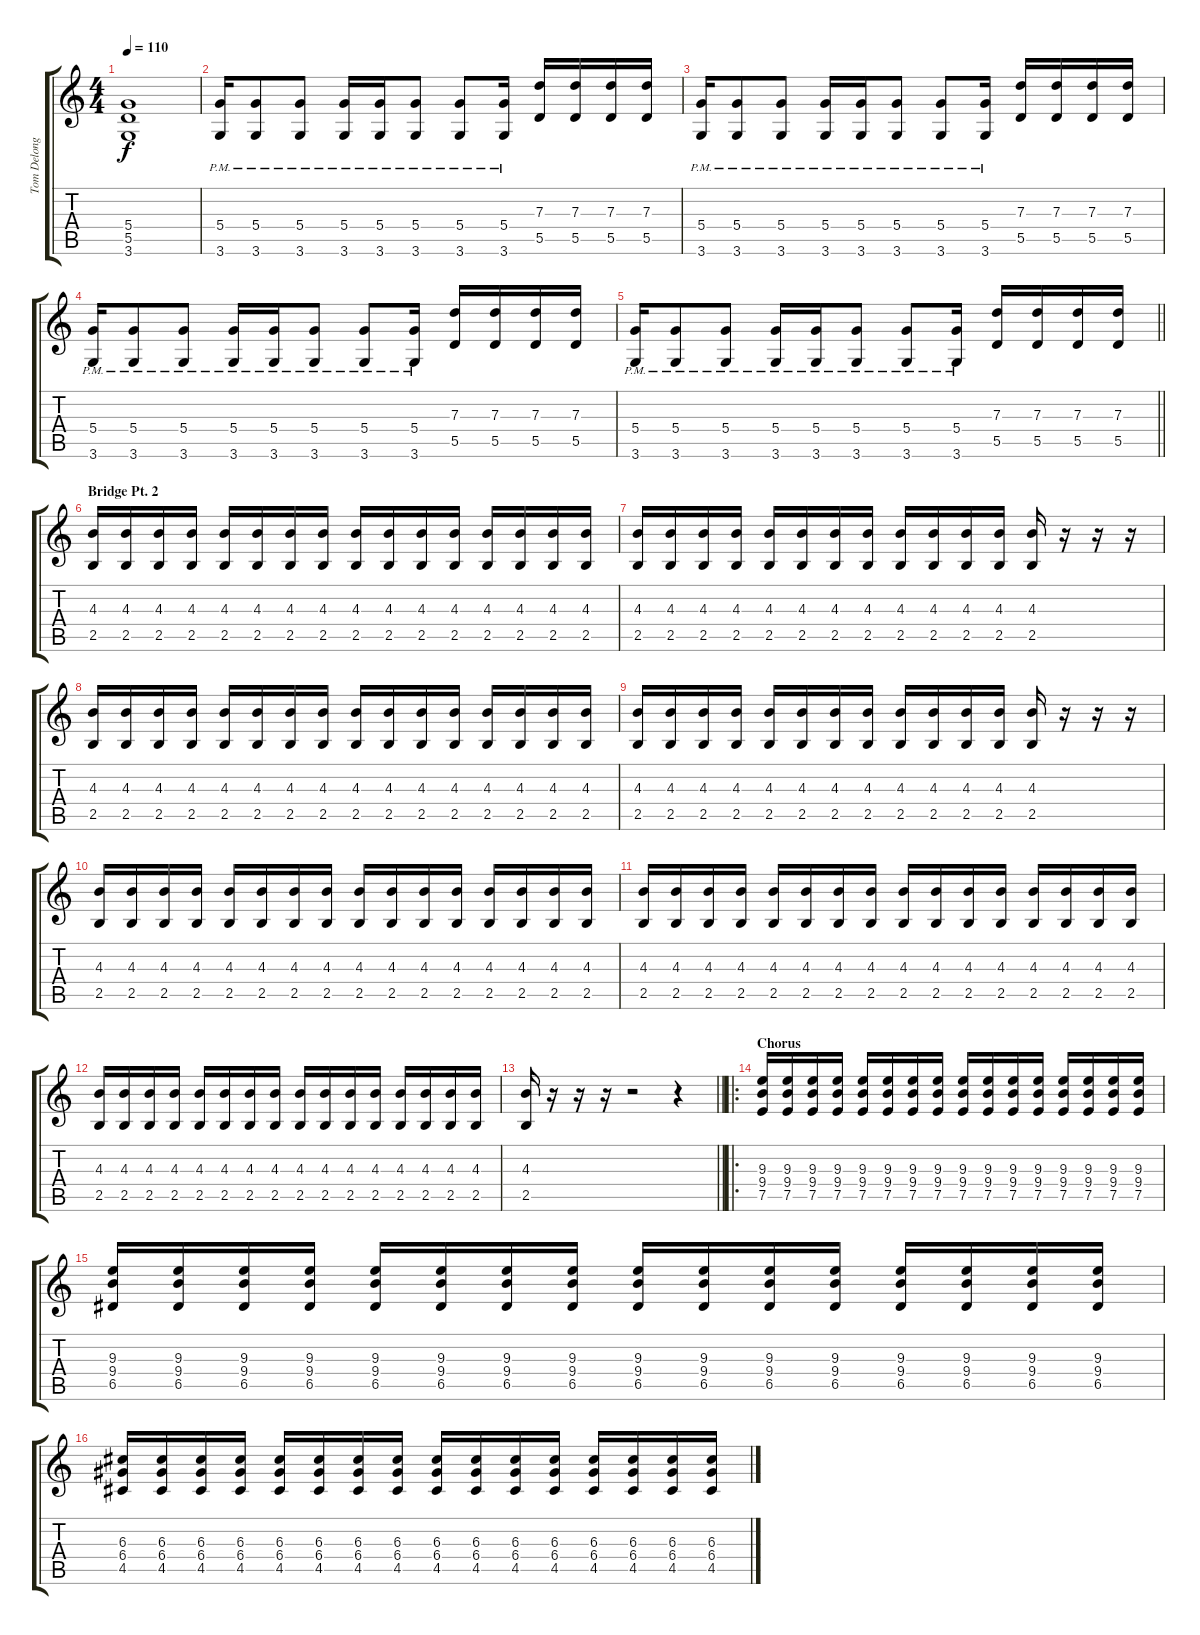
\track ("Tom Delonge (Distortion)" "Tom Delong") {instrument distortionguitar}
\staff {score tabs}
\tuning (E4 B3 G3 D3 A2 E2) {hide}
\ts (4 4)
\tempo 110
\clef g2
\ks c
(5.4{t} 5.5{t} 3.6{t}).1{dy f} |
(5.4 3.6{pm}).16 (5.4{pm} 3.6).8 (5.4{pm} 3.6).8 (5.4{pm} 3.6).16 (5.4{pm} 3.6).16 (5.4{pm} 3.6).8 (5.4{pm} 3.6).8 (5.4{pm} 3.6).16 (7.3 5.5).16 (7.3 5.5).16 (7.3 5.5).16 (7.3 5.5).16 |
(5.4{pm} 3.6{pm}).16 (5.4{pm} 3.6{pm}).8 (5.4{pm} 3.6{pm}).8 (5.4{pm} 3.6{pm}).16 (5.4{pm} 3.6{pm}).16 (5.4{pm} 3.6{pm}).8 (5.4{pm} 3.6{pm}).8 (5.4{pm} 3.6{pm}).16 (7.3 5.5).16 (7.3 5.5).16 (7.3 5.5).16 (7.3 5.5).16 |
(5.4 3.6{pm}).16 (5.4{pm} 3.6).8 (5.4{pm} 3.6).8 (5.4{pm} 3.6).16 (5.4{pm} 3.6).16 (5.4{pm} 3.6).8 (5.4{pm} 3.6).8 (5.4{pm} 3.6).16 (7.3 5.5).16 (7.3 5.5).16 (7.3 5.5).16 (7.3 5.5).16 |
\barLineRight lightlight
(5.4{pm} 3.6{pm}).16 (5.4{pm} 3.6{pm}).8 (5.4{pm} 3.6{pm}).8 (5.4{pm} 3.6{pm}).16 (5.4{pm} 3.6{pm}).16 (5.4{pm} 3.6{pm}).8 (5.4{pm} 3.6{pm}).8 (5.4{pm} 3.6{pm}).16 (7.3 5.5).16 (7.3 5.5).16 (7.3 5.5).16 (7.3 5.5).16 |
\section ("" "Bridge Pt. 2")
(4.3 2.5).16 (4.3 2.5).16 (4.3 2.5).16 (4.3 2.5).16 (4.3 2.5).16 (4.3 2.5).16 (4.3 2.5).16 (4.3 2.5).16 (4.3 2.5).16 (4.3 2.5).16 (4.3 2.5).16 (4.3 2.5).16 (4.3 2.5).16 (4.3 2.5).16 (4.3 2.5).16 (4.3 2.5).16 |
(4.3 2.5).16 (4.3 2.5).16 (4.3 2.5).16 (4.3 2.5).16 (4.3 2.5).16 (4.3 2.5).16 (4.3 2.5).16 (4.3 2.5).16 (4.3 2.5).16 (4.3 2.5).16 (4.3 2.5).16 (4.3 2.5).16 (4.3 2.5).16 r.16 r.16 r.16 |
(4.3 2.5).16 (4.3 2.5).16 (4.3 2.5).16 (4.3 2.5).16 (4.3 2.5).16 (4.3 2.5).16 (4.3 2.5).16 (4.3 2.5).16 (4.3 2.5).16 (4.3 2.5).16 (4.3 2.5).16 (4.3 2.5).16 (4.3 2.5).16 (4.3 2.5).16 (4.3 2.5).16 (4.3 2.5).16 |
(4.3 2.5).16 (4.3 2.5).16 (4.3 2.5).16 (4.3 2.5).16 (4.3 2.5).16 (4.3 2.5).16 (4.3 2.5).16 (4.3 2.5).16 (4.3 2.5).16 (4.3 2.5).16 (4.3 2.5).16 (4.3 2.5).16 (4.3 2.5).16 r.16 r.16 r.16 |
(4.3 2.5).16 (4.3 2.5).16 (4.3 2.5).16 (4.3 2.5).16 (4.3 2.5).16 (4.3 2.5).16 (4.3 2.5).16 (4.3 2.5).16 (4.3 2.5).16 (4.3 2.5).16 (4.3 2.5).16 (4.3 2.5).16 (4.3 2.5).16 (4.3 2.5).16 (4.3 2.5).16 (4.3 2.5).16 |
(4.3 2.5).16 (4.3 2.5).16 (4.3 2.5).16 (4.3 2.5).16 (4.3 2.5).16 (4.3 2.5).16 (4.3 2.5).16 (4.3 2.5).16 (4.3 2.5).16 (4.3 2.5).16 (4.3 2.5).16 (4.3 2.5).16 (4.3 2.5).16 (4.3 2.5).16 (4.3 2.5).16 (4.3 2.5).16 |
(4.3 2.5).16 (4.3 2.5).16 (4.3 2.5).16 (4.3 2.5).16 (4.3 2.5).16 (4.3 2.5).16 (4.3 2.5).16 (4.3 2.5).16 (4.3 2.5).16 (4.3 2.5).16 (4.3 2.5).16 (4.3 2.5).16 (4.3 2.5).16 (4.3 2.5).16 (4.3 2.5).16 (4.3 2.5).16 |
\barLineRight lightlight
(4.3 2.5).16 r.16 r.16 r.16 r.2 r.4 |
\ro
\section ("" "Chorus")
(9.3 9.4 7.5).16 (9.3 9.4 7.5).16 (9.3 9.4 7.5).16 (9.3 9.4 7.5).16 (9.3 9.4 7.5).16 (9.3 9.4 7.5).16 (9.3 9.4 7.5).16 (9.3 9.4 7.5).16 (9.3 9.4 7.5).16 (9.3 9.4 7.5).16 (9.3 9.4 7.5).16 (9.3 9.4 7.5).16 (9.3 9.4 7.5).16 (9.3 9.4 7.5).16 (9.3 9.4 7.5).16 (9.3 9.4 7.5).16 |
(9.3 9.4 6.5).16 (9.3 9.4 6.5).16 (9.3 9.4 6.5).16 (9.3 9.4 6.5).16 (9.3 9.4 6.5).16 (9.3 9.4 6.5).16 (9.3 9.4 6.5).16 (9.3 9.4 6.5).16 (9.3 9.4 6.5).16 (9.3 9.4 6.5).16 (9.3 9.4 6.5).16 (9.3 9.4 6.5).16 (9.3 9.4 6.5).16 (9.3 9.4 6.5).16 (9.3 9.4 6.5).16 (9.3 9.4 6.5).16 |
(6.3 6.4 4.5).16 (6.3 6.4 4.5).16 (6.3 6.4 4.5).16 (6.3 6.4 4.5).16 (6.3 6.4 4.5).16 (6.3 6.4 4.5).16 (6.3 6.4 4.5).16 (6.3 6.4 4.5).16 (6.3 6.4 4.5).16 (6.3 6.4 4.5).16 (6.3 6.4 4.5).16 (6.3 6.4 4.5).16 (6.3 6.4 4.5).16 (6.3 6.4 4.5).16 (6.3 6.4 4.5).16 (6.3 6.4 4.5).16
